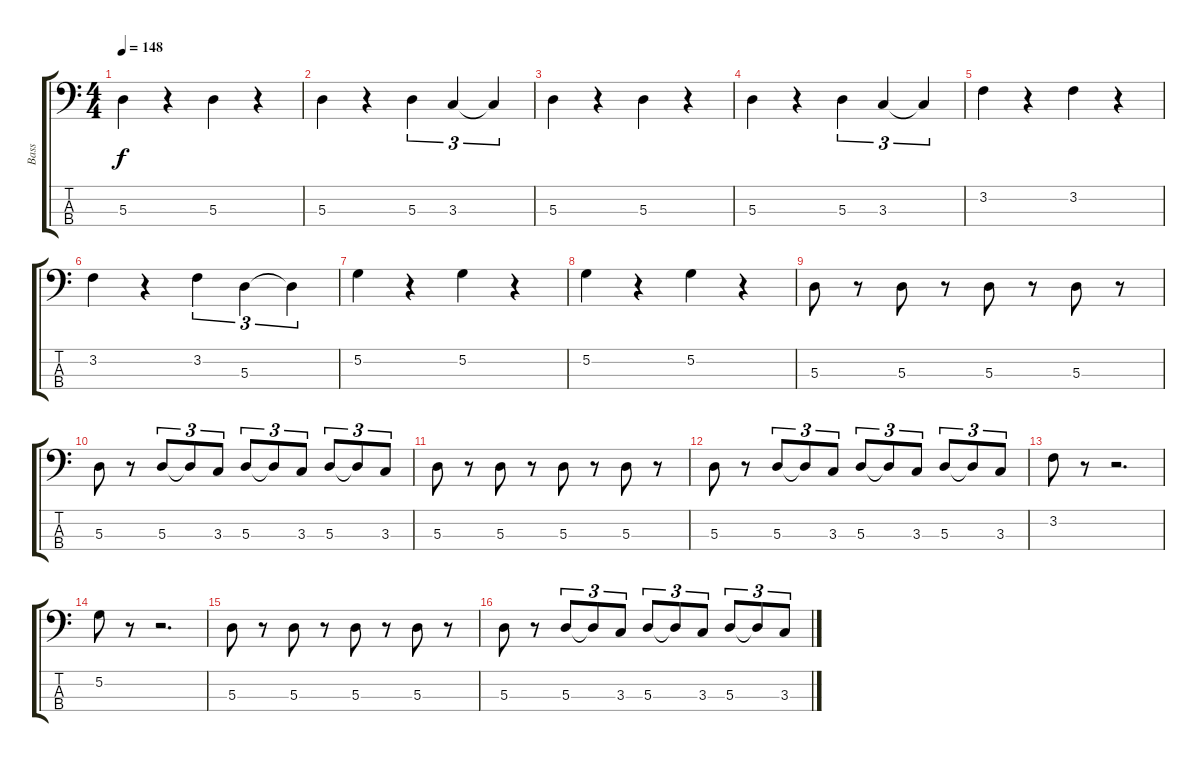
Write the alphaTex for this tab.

\track ("Bass" "Bass") {instrument electricbassfinger}
\staff {score tabs}
\tuning (G2 D2 A1 E1) {hide}
\ts (4 4)
\tempo 148
\clef f4
\ks c
5.3.4{dy f} r.4 5.3.4 r.4 |
5.3.4 r.4 5.3.4{tu (3 2)} 3.3.4{tu (3 2)} 3.3{t}.4{tu (3 2)} |
5.3.4 r.4 5.3.4 r.4 |
5.3.4 r.4 5.3.4{tu (3 2)} 3.3.4{tu (3 2)} 3.3{t}.4{tu (3 2)} |
3.2.4 r.4 3.2.4 r.4 |
3.2.4 r.4 3.2.4{tu (3 2)} 5.3.4{tu (3 2)} 5.3{t}.4{tu (3 2)} |
5.2.4 r.4 5.2.4 r.4 |
5.2.4 r.4 5.2.4 r.4 |
5.3.8 r.8 5.3.8 r.8 5.3.8 r.8 5.3.8 r.8 |
5.3.8 r.8 5.3.8{tu (3 2)} 5.3{t}.8{tu (3 2)} 3.3.8{tu (3 2)} 5.3.8{tu (3 2)} 5.3{t}.8{tu (3 2)} 3.3.8{tu (3 2)} 5.3.8{tu (3 2)} 5.3{t}.8{tu (3 2)} 3.3.8{tu (3 2)} |
5.3.8 r.8 5.3.8 r.8 5.3.8 r.8 5.3.8 r.8 |
5.3.8 r.8 5.3.8{tu (3 2)} 5.3{t}.8{tu (3 2)} 3.3.8{tu (3 2)} 5.3.8{tu (3 2)} 5.3{t}.8{tu (3 2)} 3.3.8{tu (3 2)} 5.3.8{tu (3 2)} 5.3{t}.8{tu (3 2)} 3.3.8{tu (3 2)} |
3.2.8 r.8 r.2{d} |
5.2.8 r.8 r.2{d} |
5.3.8 r.8 5.3.8 r.8 5.3.8 r.8 5.3.8 r.8 |
5.3.8 r.8 5.3.8{tu (3 2)} 5.3{t}.8{tu (3 2)} 3.3.8{tu (3 2)} 5.3.8{tu (3 2)} 5.3{t}.8{tu (3 2)} 3.3.8{tu (3 2)} 5.3.8{tu (3 2)} 5.3{t}.8{tu (3 2)} 3.3.8{tu (3 2)}
